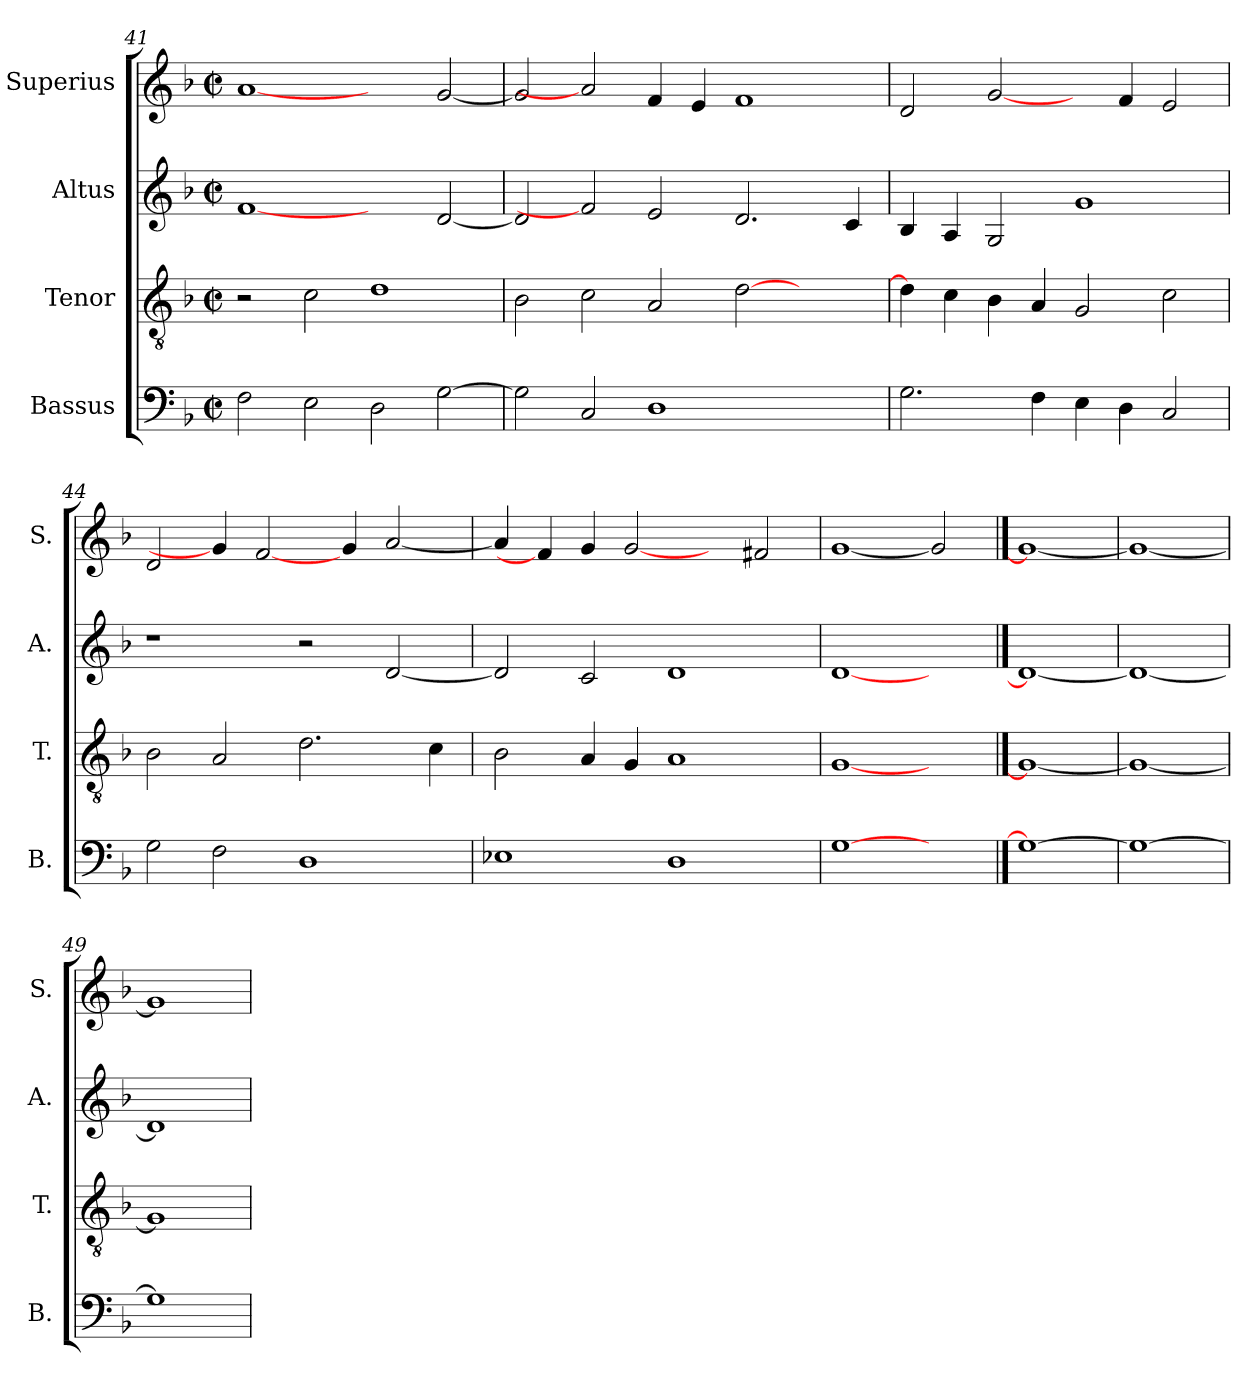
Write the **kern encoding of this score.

**kern	**kern	**kern	**kern
*part4	*part3	*part2	*part1
*staff4	*staff3	*staff2	*staff1
*I"Bassus	*I"Tenor	*I"Altus	*I"Superius
*I'B.	*I'T.	*I'A.	*I'S.
*clefF4	*clefGv2	*clefG2	*clefG2
*	*ITrd7c12	*	*
*k[b-]	*k[b-]	*k[b-]	*k[b-]
*F:	*F:	*F:	*F:
*M2/2	*M2/2	*M2/2	*M2/2
*met(c|)	*met(c|)	*met(c|)	*met(c|)
=41	=41	=41	=41
2Fi\	2r	[1fi	[1ai
2Ei\	2Ci\	.	.
2Di\	1Di	2ryy	2ryy
[>2Gi\	.	[<2di/	[<2gi/
!!LO:LB:g=z
=42	=42	=42	=42
2Gi\]	2BB-i\	2di/]	2gi/]
2Ci/	2Ci\	2fi]	2ai]
1Di	2AAi/	2ei/	4fi/
.	.	.	4ei/
.	[>2Di\	2.di/	1fi
2ryy	2ryy	.	.
.	.	4ci/	.
=43	=43	=43	=43
2.Gi\	4Di\]	4B-i/	2di/
.	4Ci\	4Ai/	.
.	4BB-i\	2Gi/	[2gi/
4Fi\	4AAi/	.	.
4Ei\	2GGi/	1gi	4ryy
4Di\	.	.	4fi/
2Ci/	2Ci\	.	2ei/
=44	=44	=44	=44
2Gi\	2BB-i\	1r	2di/
2Fi\	2AAi/	.	4gi/]
.	.	.	[2fi/
1Di	2.Di\	2r	.
.	.	.	4gi/
.	.	[<2di/	[<2ai/
.	4Ci\	.	.
=45	=45	=45	=45
1E-Xi	2BB-i\	2di/]	4ai/]
.	.	.	4fi/]
.	4AAi/	2ci/	4gi/
.	4GGi/	.	[2gi
1Di	1AAi	1di	.
.	.	.	4ryy
.	.	.	2f#Xi/
=46	=46	=46	=46
[1Gi	[1GGi	[1di	[1gi
2ryy	2ryy	2ryy	2gi]
==47	==47	==47	==47
1Gi_	1GGi_	1di_	1gi_
=48	=48	=48	=48
1Gi_	1GGi_	1di_	1gi_
=49	=49	=49	=49
1Gi]	1GGi]	1di]	1gi]
=	=	=	=
*-	*-	*-	*-
